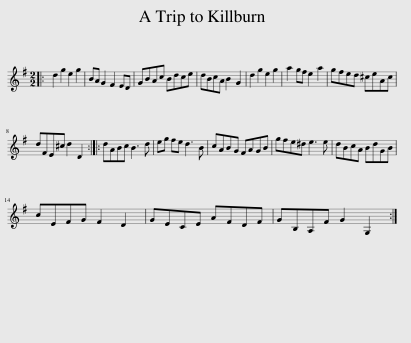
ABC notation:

X:1
L:1/8
M:2/2
I:linebreak $
K:G
V:1 treble
V:1
|: d2 g2 e2 g2 | BA G2 F2 ED | GBAc Bdce | dBcA B2 G2 | d2 g2 e2 g2 | %5
 a2 gf e2 a2 | gfed ^ceAc |$ dFE^c d2 D2 :: dABc B3 d | eg fe d3 B | %10
 cABG FAGB | gfe^d e3 e | dBcA BdGB |$ cEFG F2 D2 | GECE AFDF | %15
 GB,A,F G2 G,2 :| %16
